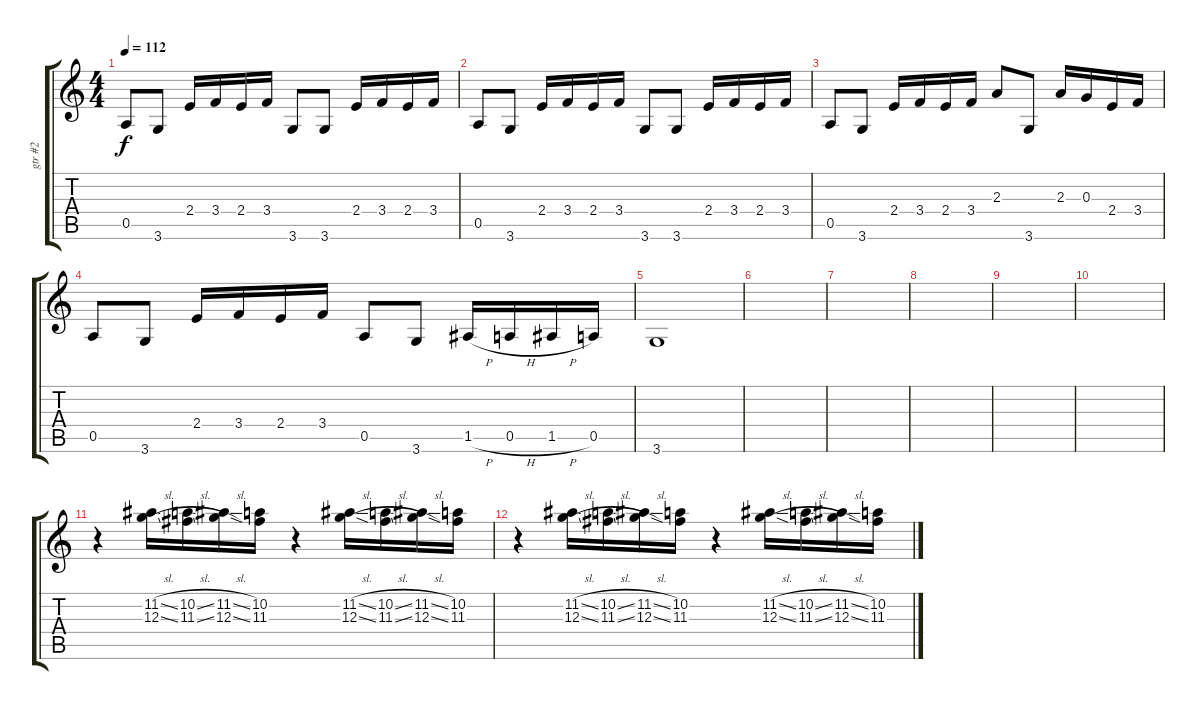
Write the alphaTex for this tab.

\track ("gtr #2" "gtr #2") {instrument distortionguitar}
\staff {score tabs}
\tuning (E4 B3 G3 D3 A2 E2) {hide}
\ts (4 4)
\tempo 112
\clef g2
\ks c
0.5.8{dy f} 3.6.8 2.4.16 3.4.16 2.4.16 3.4.16 3.6.8 3.6.8 2.4.16 3.4.16 2.4.16 3.4.16 |
0.5.8 3.6.8 2.4.16 3.4.16 2.4.16 3.4.16 3.6.8 3.6.8 2.4.16 3.4.16 2.4.16 3.4.16 |
0.5.8 3.6.8 2.4.16 3.4.16 2.4.16 3.4.16 2.3.8 3.6.8 2.3.16 0.3.16 2.4.16 3.4.16 |
0.5.8 3.6.8 2.4.16 3.4.16 2.4.16 3.4.16 0.5.8 3.6.8 1.5{h}.16 0.5{h}.16 1.5{h}.16 0.5.16 |
3.6.1 |
|
|
|
|
|
r.4 (11.2{sl} 12.3{sl}).16 (10.2{sl} 11.3{sl}).16 (11.2{sl} 12.3{sl}).16 (10.2 11.3).16 r.4 (11.2{sl} 12.3{sl}).16 (10.2{sl} 11.3{sl}).16 (11.2{sl} 12.3{sl}).16 (10.2 11.3).16 |
r.4 (11.2{sl} 12.3{sl}).16 (10.2{sl} 11.3{sl}).16 (11.2{sl} 12.3{sl}).16 (10.2 11.3).16 r.4 (11.2{sl} 12.3{sl}).16 (10.2{sl} 11.3{sl}).16 (11.2{sl} 12.3{sl}).16 (10.2 11.3).16
